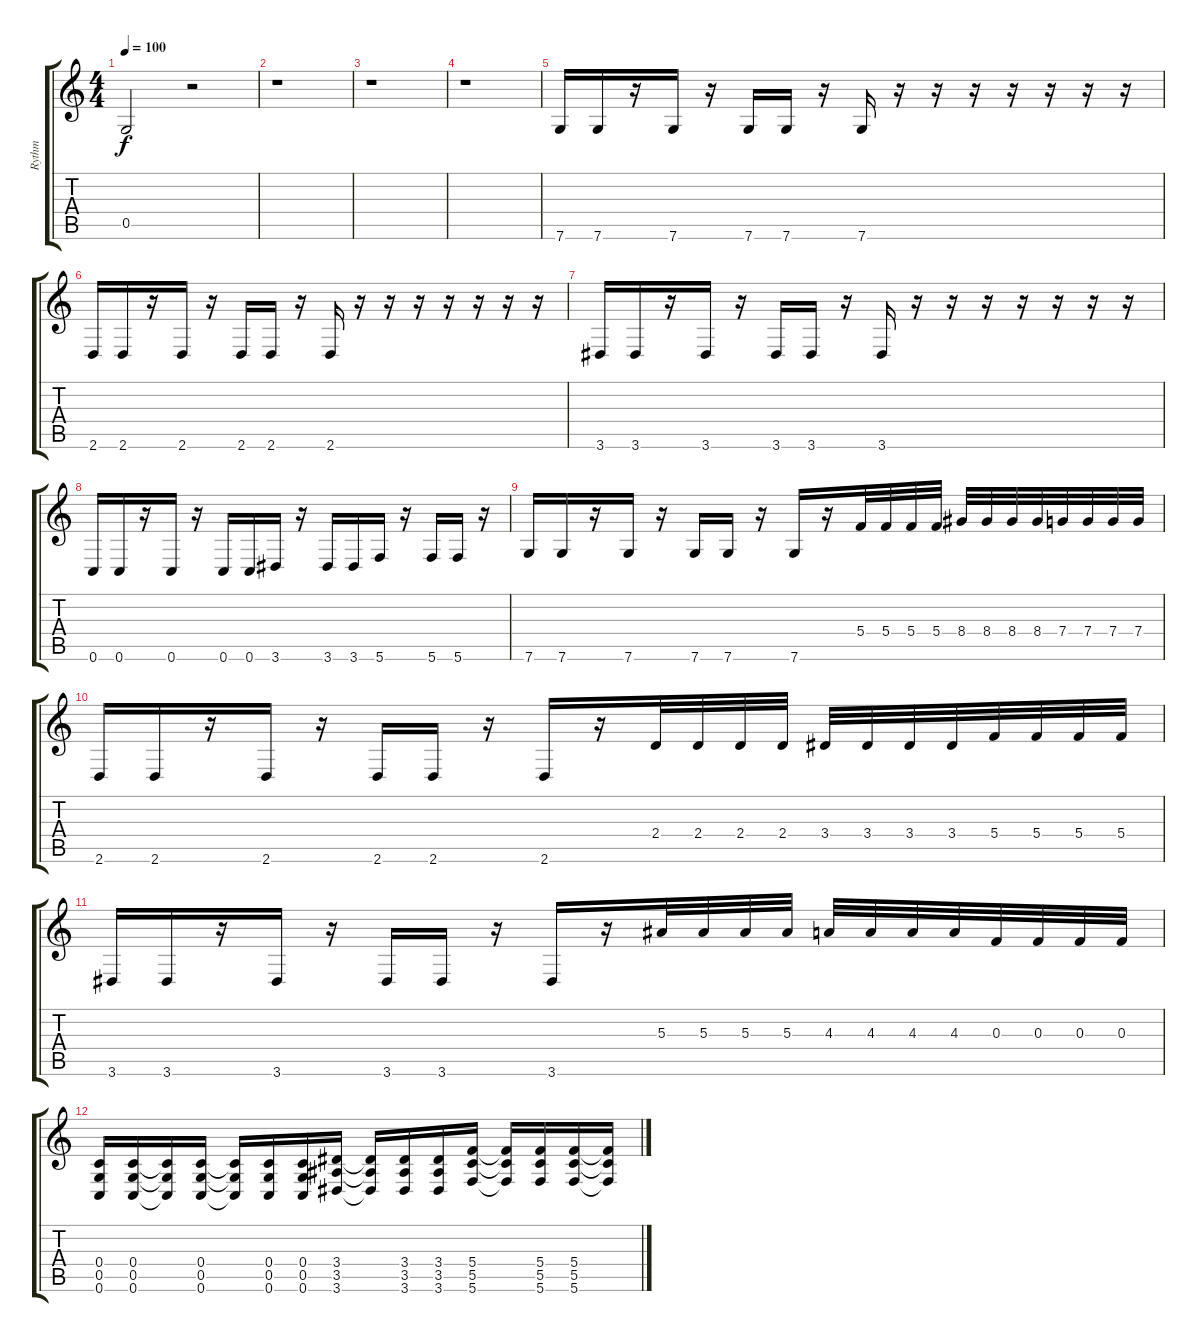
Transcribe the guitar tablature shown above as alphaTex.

\track ("Rythm" "Rythm") {instrument distortionguitar}
\staff {score tabs}
\tuning (D4 A3 F3 C3 G2 C2) {hide}
\ts (4 4)
\tempo 100
\clef g2
\ks c
0.5.2{dy f} r.2 |
r.1 |
r.1 |
r.1 |
7.6.16 7.6.16 r.16 7.6.16 r.16 7.6.16 7.6.16 r.16 7.6.16 r.16 r.16 r.16 r.16 r.16 r.16 r.16 |
2.6.16 2.6.16 r.16 2.6.16 r.16 2.6.16 2.6.16 r.16 2.6.16 r.16 r.16 r.16 r.16 r.16 r.16 r.16 |
3.6.16 3.6.16 r.16 3.6.16 r.16 3.6.16 3.6.16 r.16 3.6.16 r.16 r.16 r.16 r.16 r.16 r.16 r.16 |
0.6.16 0.6.16 r.16 0.6.16 r.16 0.6.16 0.6.16 3.6.16 r.16 3.6.16 3.6.16 5.6.16 r.16 5.6.16 5.6.16 r.16 |
7.6.16 7.6.16 r.16 7.6.16 r.16 7.6.16 7.6.16 r.16 7.6.16 r.16 5.4.32 5.4.32 5.4.32 5.4.32 8.4.32 8.4.32 8.4.32 8.4.32 7.4.32 7.4.32 7.4.32 7.4.32 |
2.6.16 2.6.16 r.16 2.6.16 r.16 2.6.16 2.6.16 r.16 2.6.16 r.16 2.4.32 2.4.32 2.4.32 2.4.32 3.4.32 3.4.32 3.4.32 3.4.32 5.4.32 5.4.32 5.4.32 5.4.32 |
3.6.16 3.6.16 r.16 3.6.16 r.16 3.6.16 3.6.16 r.16 3.6.16 r.16 5.3.32 5.3.32 5.3.32 5.3.32 4.3.32 4.3.32 4.3.32 4.3.32 0.3.32 0.3.32 0.3.32 0.3.32 |
(0.4 0.5 0.6).16 (0.4 0.5 0.6).16 (0.4{t} 0.5{t} 0.6{t}).16 (0.4 0.5 0.6).16 (0.4{t} 0.5{t} 0.6{t}).16 (0.4 0.5 0.6).16 (0.4 0.5 0.6).16 (3.4 3.5 3.6).16 (3.4{t} 3.5{t} 3.6{t}).16 (3.4 3.5 3.6).16 (3.4 3.5 3.6).16 (5.4 5.5 5.6).16 (5.4{t} 5.5{t} 5.6{t}).16 (5.4 5.5 5.6).16 (5.4 5.5 5.6).16 (5.4{t} 5.5{t} 5.6{t}).16
